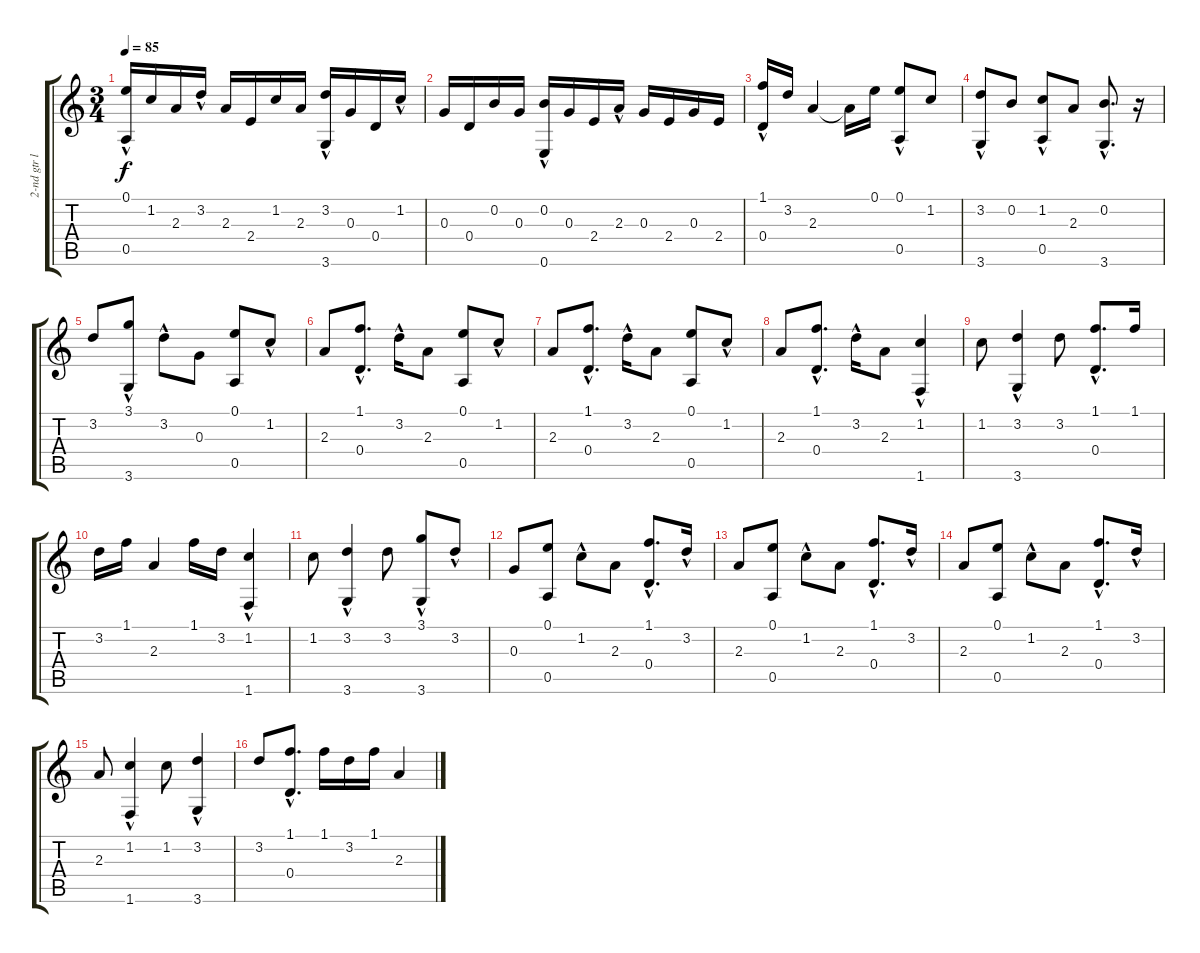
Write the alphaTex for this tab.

\track ("2-nd gtr line" "2-nd gtr l") {instrument electricguitarclean}
\staff {score tabs}
\tuning (E4 B3 G3 D3 A2 E2) {hide}
\ts (3 4)
\tempo 85
\clef g2
\ks c
(0.1{hac} 0.5).16{dy f} 1.2.16 2.3.16 3.2{hac}.16 2.3.16 2.4.16 1.2.16 2.3.16 (3.2{hac} 3.6).16 0.3.16 0.4.16 1.2{hac}.16 |
0.3.16 0.4.16 0.2.16 0.3.16 (0.2{hac} 0.6).16 0.3.16 2.4.16 2.3{hac}.16 0.3.16 2.4.16 0.3.16 2.4.16 |
(1.1 0.4{hac}).16 3.2.16 2.3.4 2.3{t}.16 0.1.16 (0.1 0.5{hac}).8 1.2.8 |
(3.2 3.6{hac}).8 0.2.8 (1.2 0.5{hac}).8 2.3.8 (0.2{hac} 3.6{hac}).8{d} r.16 |
3.2.8 (3.1 3.6{hac}).8 3.2{hac}.8 0.3.8 (0.1 0.5).8 1.2{hac}.8 |
2.3.8 (1.1{hac} 0.4).8{d} 3.2{hac}.16 2.3.8 (0.1 0.5).8 1.2{hac}.8 |
2.3.8 (1.1{hac} 0.4).8{d} 3.2{hac}.16 2.3.8 (0.1 0.5).8 1.2{hac}.8 |
2.3.8 (1.1{hac} 0.4).8{d} 3.2{hac}.16 2.3.8 (1.2 1.6{hac}).4 |
1.2.8 (3.2 3.6{hac}).4 3.2.8 (1.1{hac} 0.4).8{d} 1.1.16 |
3.2.16 1.1.16 2.3.4 1.1.16 3.2.16 (1.2 1.6{hac}).4 |
1.2.8 (3.2 3.6{hac}).4 3.2.8 (3.1 3.6{hac}).8 3.2{hac}.8 |
0.3.8 (0.1 0.5).8 1.2{hac}.8 2.3.8 (1.1{hac} 0.4).8{d} 3.2{hac}.16 |
2.3.8 (0.1 0.5).8 1.2{hac}.8 2.3.8 (1.1{hac} 0.4).8{d} 3.2{hac}.16 |
2.3.8 (0.1 0.5).8 1.2{hac}.8 2.3.8 (1.1{hac} 0.4).8{d} 3.2{hac}.16 |
2.3.8 (1.2 1.6{hac}).4 1.2.8 (3.2 3.6{hac}).4 |
3.2.8 (1.1{hac} 0.4).8{d} 1.1.16 3.2.16 1.1.16 2.3.4
